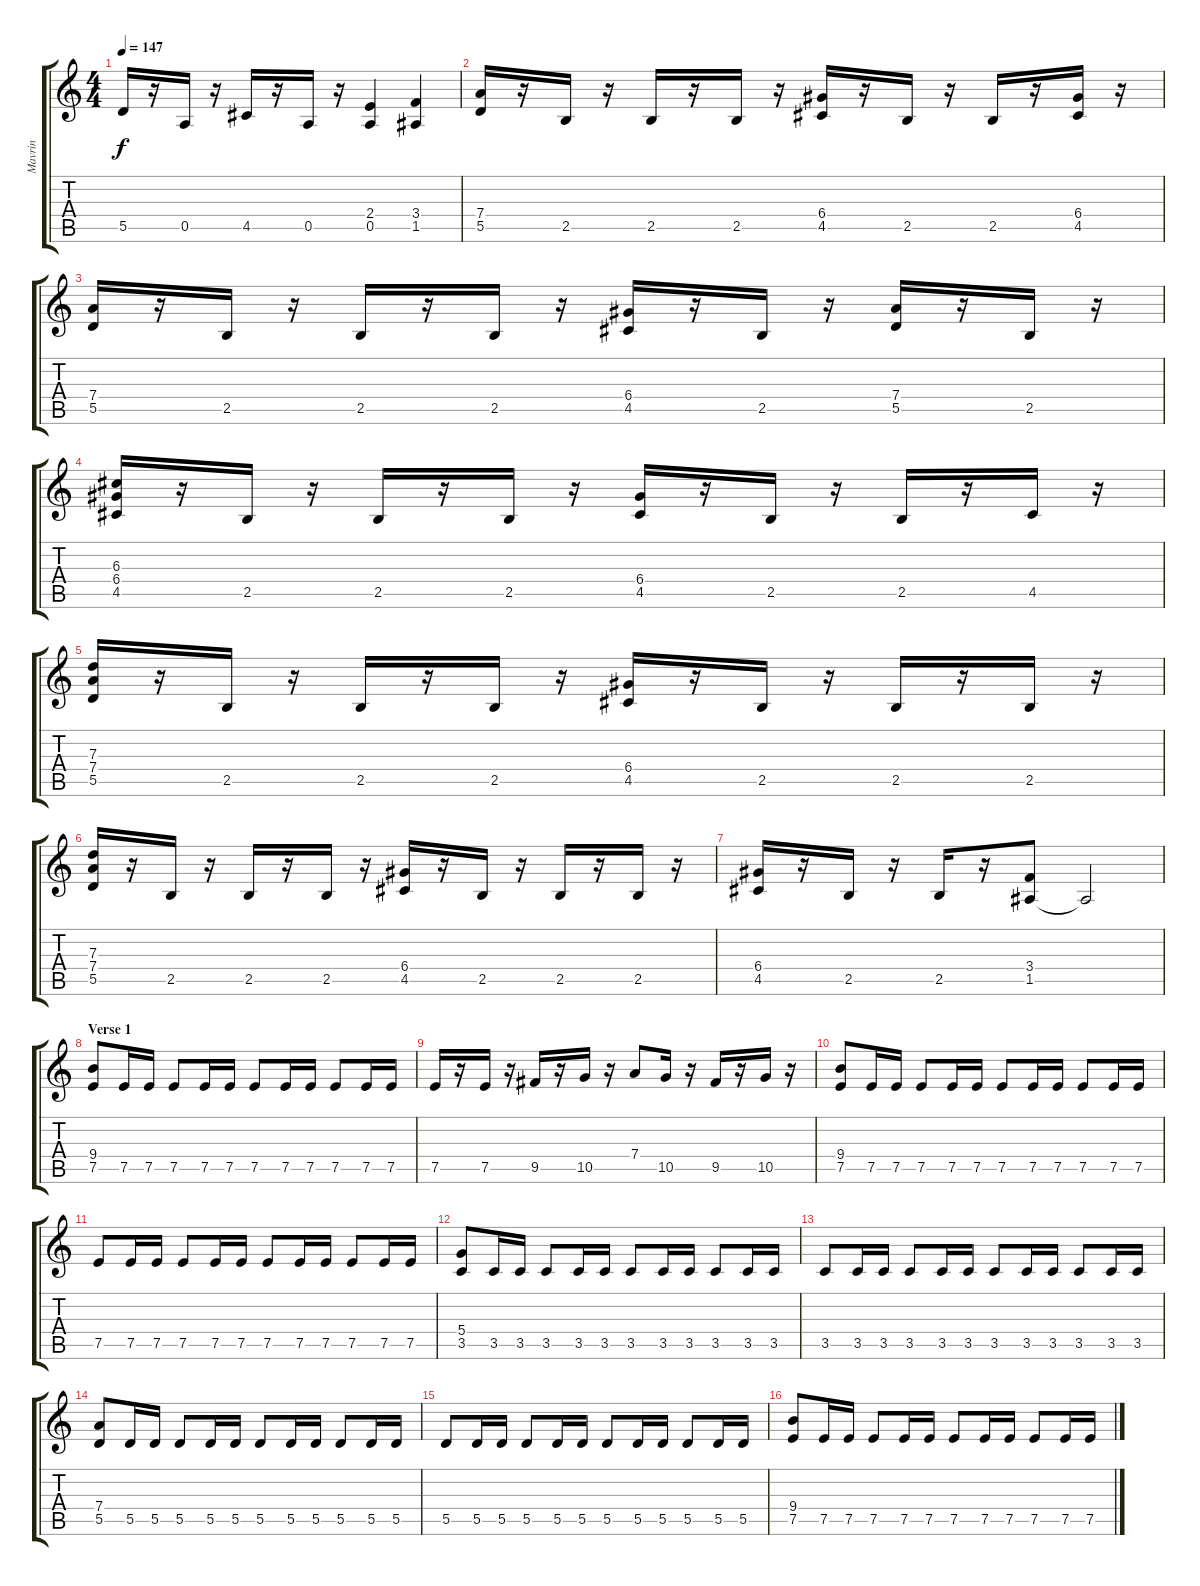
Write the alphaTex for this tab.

\track ("Mavrin" "Mavrin") {instrument overdrivenguitar}
\staff {score tabs}
\tuning (E4 B3 G3 D3 A2 E2) {hide}
\ts (4 4)
\tempo 147
\clef g2
\ks c
5.5.16{dy f} r.16 0.5.16 r.16 4.5.16 r.16 0.5.16 r.16 (2.4 0.5).4 (3.4 1.5).4 |
(7.4 5.5).16 r.16 2.5.16 r.16 2.5.16 r.16 2.5.16 r.16 (6.4 4.5).16 r.16 2.5.16 r.16 2.5.16 r.16 (6.4 4.5).16 r.16 |
(7.4 5.5).16 r.16 2.5.16 r.16 2.5.16 r.16 2.5.16 r.16 (6.4 4.5).16 r.16 2.5.16 r.16 (7.4 5.5).16 r.16 2.5.16 r.16 |
(6.3 6.4 4.5).16 r.16 2.5.16 r.16 2.5.16 r.16 2.5.16 r.16 (6.4 4.5).16 r.16 2.5.16 r.16 2.5.16 r.16 4.5.16 r.16 |
(7.3 7.4 5.5).16 r.16 2.5.16 r.16 2.5.16 r.16 2.5.16 r.16 (6.4 4.5).16 r.16 2.5.16 r.16 2.5.16 r.16 2.5.16 r.16 |
(7.3 7.4 5.5).16 r.16 2.5.16 r.16 2.5.16 r.16 2.5.16 r.16 (6.4 4.5).16 r.16 2.5.16 r.16 2.5.16 r.16 2.5.16 r.16 |
(6.4 4.5).16 r.16 2.5.16 r.16 2.5.16 r.16 (3.4 1.5).8 1.5{t}.2 |
\section ("" "Verse 1")
(9.4 7.5).8 7.5.16 7.5.16 7.5.8 7.5.16 7.5.16 7.5.8 7.5.16 7.5.16 7.5.8 7.5.16 7.5.16 |
7.5.16 r.16 7.5.16 r.16 9.5.16 r.16 10.5.16 r.16 7.4.8 10.5.16 r.16 9.5.16 r.16 10.5.16 r.16 |
(9.4 7.5).8 7.5.16 7.5.16 7.5.8 7.5.16 7.5.16 7.5.8 7.5.16 7.5.16 7.5.8 7.5.16 7.5.16 |
7.5.8 7.5.16 7.5.16 7.5.8 7.5.16 7.5.16 7.5.8 7.5.16 7.5.16 7.5.8 7.5.16 7.5.16 |
(5.4 3.5).8 3.5.16 3.5.16 3.5.8 3.5.16 3.5.16 3.5.8 3.5.16 3.5.16 3.5.8 3.5.16 3.5.16 |
3.5.8 3.5.16 3.5.16 3.5.8 3.5.16 3.5.16 3.5.8 3.5.16 3.5.16 3.5.8 3.5.16 3.5.16 |
(7.4 5.5).8 5.5.16 5.5.16 5.5.8 5.5.16 5.5.16 5.5.8 5.5.16 5.5.16 5.5.8 5.5.16 5.5.16 |
5.5.8 5.5.16 5.5.16 5.5.8 5.5.16 5.5.16 5.5.8 5.5.16 5.5.16 5.5.8 5.5.16 5.5.16 |
(9.4 7.5).8 7.5.16 7.5.16 7.5.8 7.5.16 7.5.16 7.5.8 7.5.16 7.5.16 7.5.8 7.5.16 7.5.16
